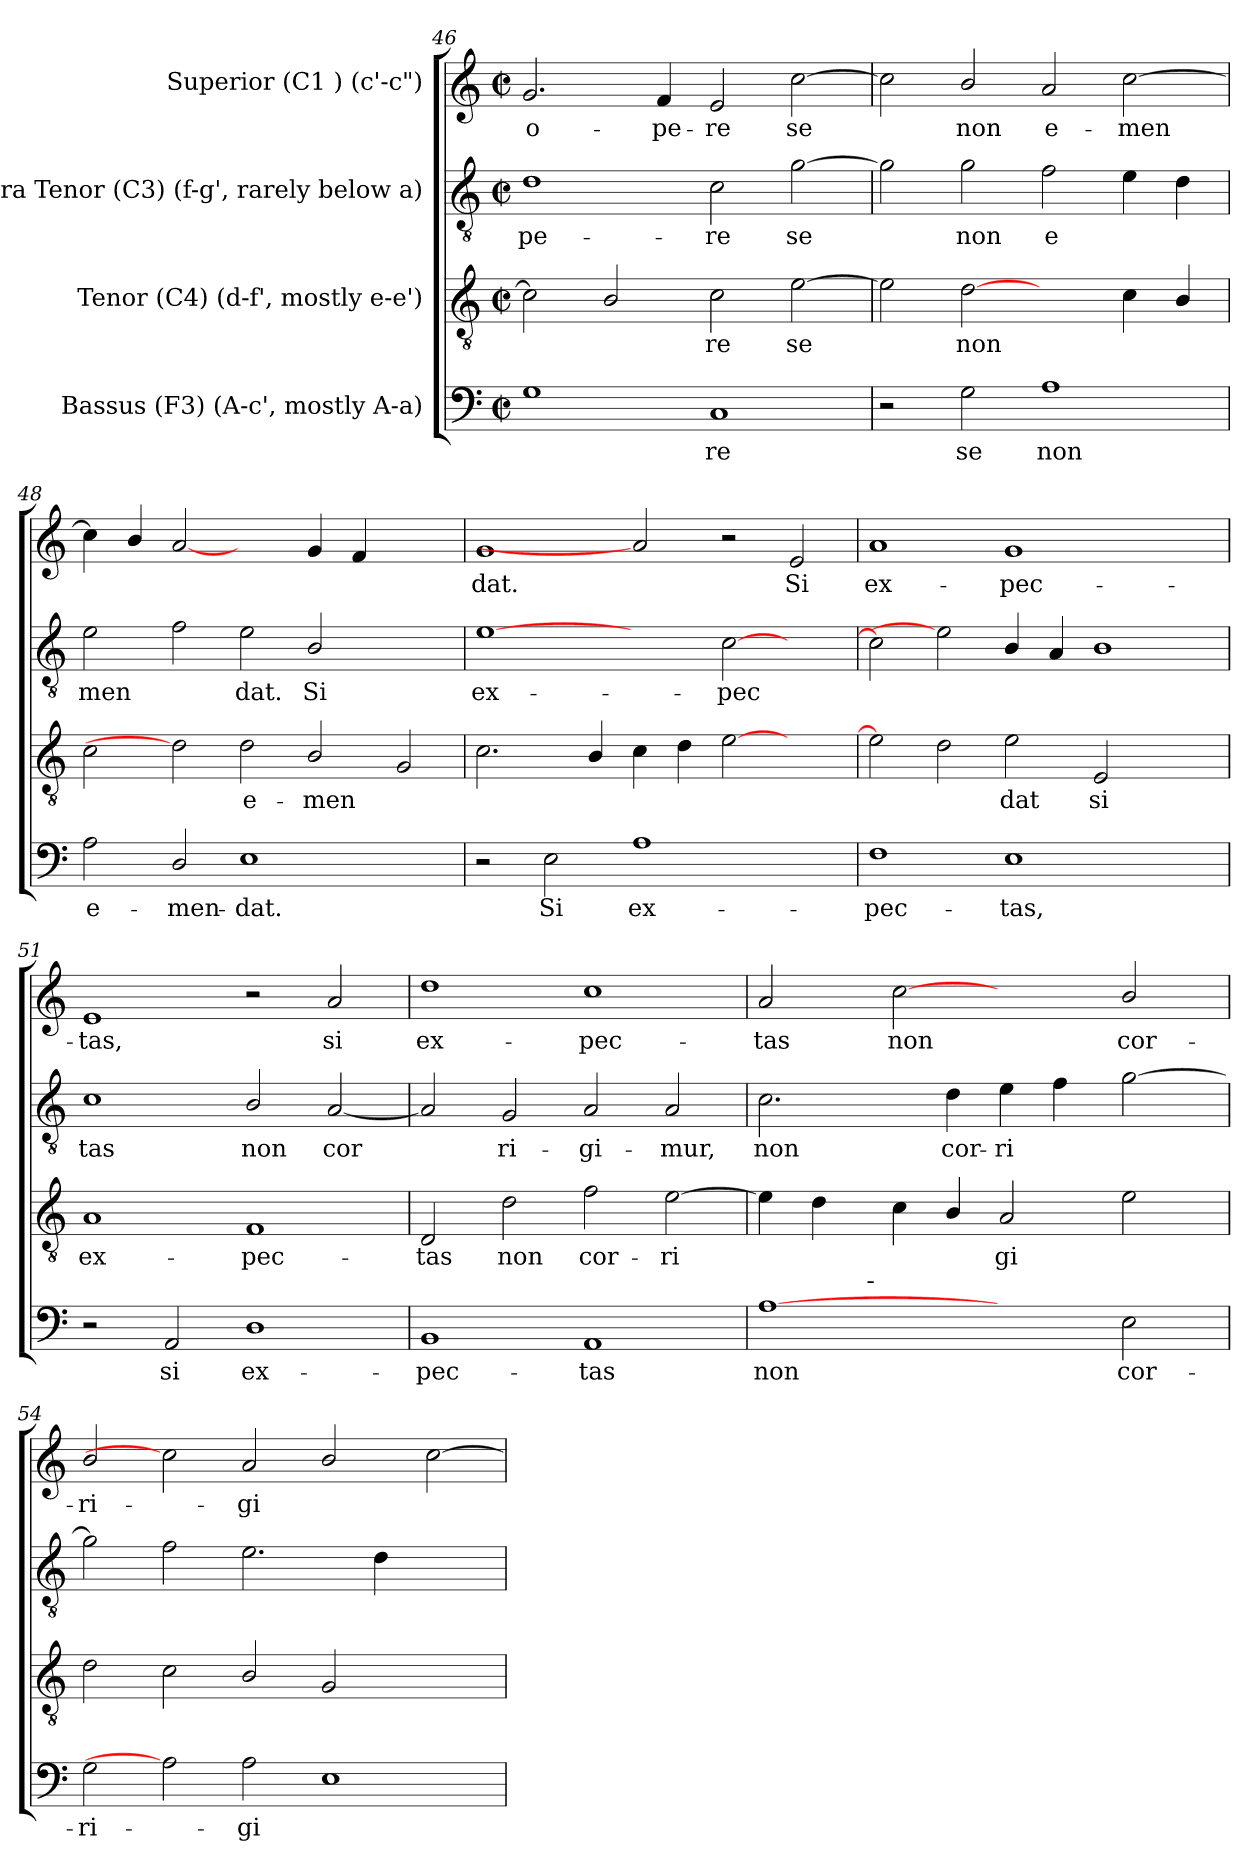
**kern	**text	**kern	**text	**kern	**text	**kern	**text
*part4	*part4	*part3	*part3	*part2	*part2	*part1	*part1
*staff4	*staff4	*staff3	*staff3	*staff2	*staff2	*staff1	*staff1
*I"Bassus (F3)  (A-c', mostly A-a)	*	*I"Tenor (C4)  (d-f', mostly e-e')	*	*I"Contra Tenor (C3)  (f-g', rarely below a)	*	*I"Superior (C1 )  (c'-c")	*
*clefF4	*	*clefGv2	*	*clefGv2	*	*clefG2	*
*k[]	*	*k[]	*	*k[]	*	*k[]	*
*C:	*	*C:	*	*C:	*	*C:	*
*M2/2	*	*M2/2	*	*M2/2	*	*M2/2	*
*met(c|)	*	*met(c|)	*	*met(c|)	*	*met(c|)	*
=46	=46	=46	=46	=46	=46	=46	=46
!	!LO:LY:b:rj	!	!LO:LY:b:rj	!	!LO:LY:b:rj	!	!LO:LY:b:rj
1G	--	2c\]	--	1d	-pe-	2.g/	o-
!	!	!	!LO:LY:b:rj	!	!	!	!
.	.	2B/	--	.	.	.	.
!	!	!	!	!	!	!	!LO:LY:b:rj
.	.	.	.	.	.	4f/	-pe-
!	!LO:LY:b:rj	!	!LO:LY:b:rj	!	!LO:LY:b:rj	!	!LO:LY:b:rj
1C	-re	2c\	-re	2c\	-re	2e/	-re
!	!	!	!LO:LY:b:rj	!	!LO:LY:b:rj	!	!LO:LY:b:rj
.	.	[>2e\	se	[>2g\	se	[>2cc\	se
=47	=47	=47	=47	=47	=47	=47	=47
!	!	!	!LO:LY:b:rj	!	!LO:LY:b:rj	!	!LO:LY:b:rj
2r	.	2e\]	.	2g\]	.	2cc\]	.
!	!LO:LY:b:rj	!	!LO:LY:b:rj	!	!LO:LY:b:rj	!	!LO:LY:b:rj
2G\	se	[2d	non	2g\	non	2b/	non
!	!LO:LY:b:rj	!	!	!	!LO:LY:b:rj	!	!LO:LY:b:rj
1A	non	2ryy	.	2f\	e-	2a/	e-
!	!	!	!LO:LY:b:rj	!	!LO:LY:b:rj	!	!LO:LY:b:rj
.	.	4c\	.	4e\	--	[>2cc\	-men-
!	!	!	!LO:LY:b:rj	!	!LO:LY:b:rj	!	!
.	.	4B/	.	4d\	--	.	.
=48	=48	=48	=48	=48	=48	=48	=48
!	!LO:LY:b:rj	!	!LO:LY:b:rj	!	!LO:LY:b:rj	!	!LO:LY:b:rj
2A\	e-	2c\	.	2e\	-men-	4cc\]	--
!	!	!	!	!	!	!	!LO:LY:b:rj
.	.	.	.	.	.	4b/	--
!	!LO:LY:b:rj	!	!	!	!LO:LY:b:rj	!	!LO:LY:b:rj
2D/	-men-	2d]	.	2f\	--	[2a	--
!	!LO:LY:b:rj	!	!LO:LY:b:rj	!	!LO:LY:b:rj	!	!
1E	-dat.	2d\	e-	2e\	-dat.	2ryy	.
!	!	!	!LO:LY:b:rj	!	!LO:LY:b:rj	!	!LO:LY:b:rj
.	.	2B/	-men-	2B/	Si	4g/	--
!	!	!	!	!	!	!	!LO:LY:b:rj
.	.	.	.	.	.	4f/	--
!	!	!	!LO:LY:b:rj	!	!	!	!
2ryy	.	2G/	--	2ryy	.	2ryy	.
!!LO:PB:g=z
=49	=49	=49	=49	=49	=49	=49	=49
!	!	!	!LO:LY:b:rj	!	!LO:LY:b:rj	!	!LO:LY:b:rj
2r	.	2.c\	--	[1e	ex-	1g	-dat.
!	!LO:LY:b:rj	!	!	!	!	!	!
2E\	Si	.	.	.	.	.	.
!	!	!	!LO:LY:b:rj	!	!	!	!
.	.	4B/	--	.	.	.	.
!	!LO:LY:b:rj	!	!LO:LY:b:rj	!	!	!	!
1A	ex-	4c\	--	2ryy	.	2a]	.
!	!	!	!LO:LY:b:rj	!	!	!	!
.	.	4d\	--	.	.	.	.
!	!	!	!LO:LY:b:rj	!	!LO:LY:b:rj	!	!
.	.	[>2e\	--	[>2c\	-pec-	2r	.
!	!	!	!	!	!	!	!LO:LY:b:rj
2ryy	.	2ryy	.	2ryy	.	2e/	Si
=50	=50	=50	=50	=50	=50	=50	=50
!	!LO:LY:b:rj	!	!LO:LY:b:rj	!	!LO:LY:b:rj	!	!LO:LY:b:rj
1F	-pec-	2e\]	--	2c\]	--	1a	ex-
!	!	!	!LO:LY:b:rj	!	!	!	!
.	.	2d\	--	2e]	.	.	.
!	!LO:LY:b:rj	!	!LO:LY:b:rj	!	!LO:LY:b:rj	!	!LO:LY:b:rj
1E	-tas,	2e\	-dat	4B/	--	1g	-pec-
!	!	!	!	!	!LO:LY:b:rj	!	!
.	.	.	.	4A/	--	.	.
!	!	!	!LO:LY:b:rj	!	!LO:LY:b:rj	!	!
.	.	2E/	si	1B	--	.	.
2ryy	.	2ryy	.	.	.	2ryy	.
=51	=51	=51	=51	=51	=51	=51	=51
!	!	!	!LO:LY:b:rj	!	!LO:LY:b:rj	!	!LO:LY:b:rj
2r	.	1A	ex-	1c	-tas	1e	-tas,
!	!LO:LY:b:rj	!	!	!	!	!	!
2AA/	si	.	.	.	.	.	.
!	!LO:LY:b:rj	!	!LO:LY:b:rj	!	!LO:LY:b:rj	!	!
1D	ex-	1F	-pec-	2B/	non	2r	.
!	!	!	!	!	!LO:LY:b:rj	!	!LO:LY:b:rj
.	.	.	.	[<2A/	cor-	2a/	si
=52	=52	=52	=52	=52	=52	=52	=52
!	!LO:LY:b:rj	!	!LO:LY:b:rj	!	!LO:LY:b:rj	!	!LO:LY:b:rj
1BB	-pec-	2D/	-tas	2A/]	--	1dd	ex-
!	!	!	!LO:LY:b:rj	!	!LO:LY:b:rj	!	!
.	.	2d\	non	2G/	-ri-	.	.
!	!LO:LY:b:rj	!	!LO:LY:b:rj	!	!LO:LY:b:rj	!	!LO:LY:b:rj
1AA	-tas	2f\	cor-	2A/	-gi-	1cc	-pec-
!	!	!	!LO:LY:b:rj	!	!LO:LY:b:rj	!	!
.	.	[<2e\	-ri-	2A/	-mur,	.	.
!!LO:LB:g=z
=53	=53	=53	=53	=53	=53	=53	=53
!	!LO:LY:b:rj	!	!LO:LY:b:rj	!	!LO:LY:b:rj	!	!LO:LY:b:rj
*^	*	*	*	*	*	*	*
[1A	4ryy	non	4e\]	--	2.c\	non	2a/	-tas
!	!	!	!	!LO:LY:b:rj	!	!	!	!
.	8ryy	.	4d\	--	.	.	.	.
.	32.ryy	.	.	.	.	.	.	.
!	!LO:TX:a:t=-	!	!	!	!	!	!	!
.	1ryy	.	.	.	.	.	.	.
!	!	!	!	!LO:LY:b:rj	!	!	!	!LO:LY:b:rj
.	.	.	4c\	--	.	.	[2cc	non
!	!	!	!	!LO:LY:b:rj	!	!LO:LY:b:rj	!	!
.	.	.	4B/	--	4d\	cor-	.	.
!	!	!	!	!LO:LY:b:rj	!	!LO:LY:b:rj	!	!
2ryy	.	.	2A/	-gi-	4e\	-ri-	2ryy	.
!	!	!	!	!	!	!LO:LY:b:rj	!	!
.	.	.	.	.	4f\	--	.	.
.	2ryy	.	.	.	.	.	.	.
!	!	!LO:LY:b:rj	!	!LO:LY:b:rj	!	!LO:LY:b:rj	!	!LO:LY:b:rj
2E\	.	cor-	2e\	--	[>2g\	--	2b/	cor-
.	16ryy	.	.	.	.	.	.	.
.	64ryy	.	.	.	.	.	.	.
=54	=54	=54	=54	=54	=54	=54	=54	=54
!	!	!LO:LY:b:rj	!	!LO:LY:b:rj	!	!LO:LY:b:rj	!	!LO:LY:b:rj
*v	*v	*	*	*	*	*	*	*
2G\	-ri-	2d\	--	2g\]	--	2b/	-ri-
!	!	!	!LO:LY:b:rj	!	!LO:LY:b:rj	!	!
2A]	.	2c\	--	2f\	--	2cc]	.
!	!LO:LY:b:rj	!	!LO:LY:b:rj	!	!LO:LY:b:rj	!	!LO:LY:b:rj
2A\	-gi-	2B/	--	2.e\	--	2a/	-gi-
!	!LO:LY:b:rj	!	!LO:LY:b:rj	!	!	!	!LO:LY:b:rj
1E	--	2G/	--	.	.	2b/	--
!	!	!	!	!	!LO:LY:b:rj	!	!
.	.	.	.	4d\	--	.	.
!	!	!	!	!	!	!	!LO:LY:b:rj
.	.	2ryy	.	2ryy	.	[>2cc\	--
=	=	=	=	=	=	=	=
*-	*-	*-	*-	*-	*-	*-	*-
